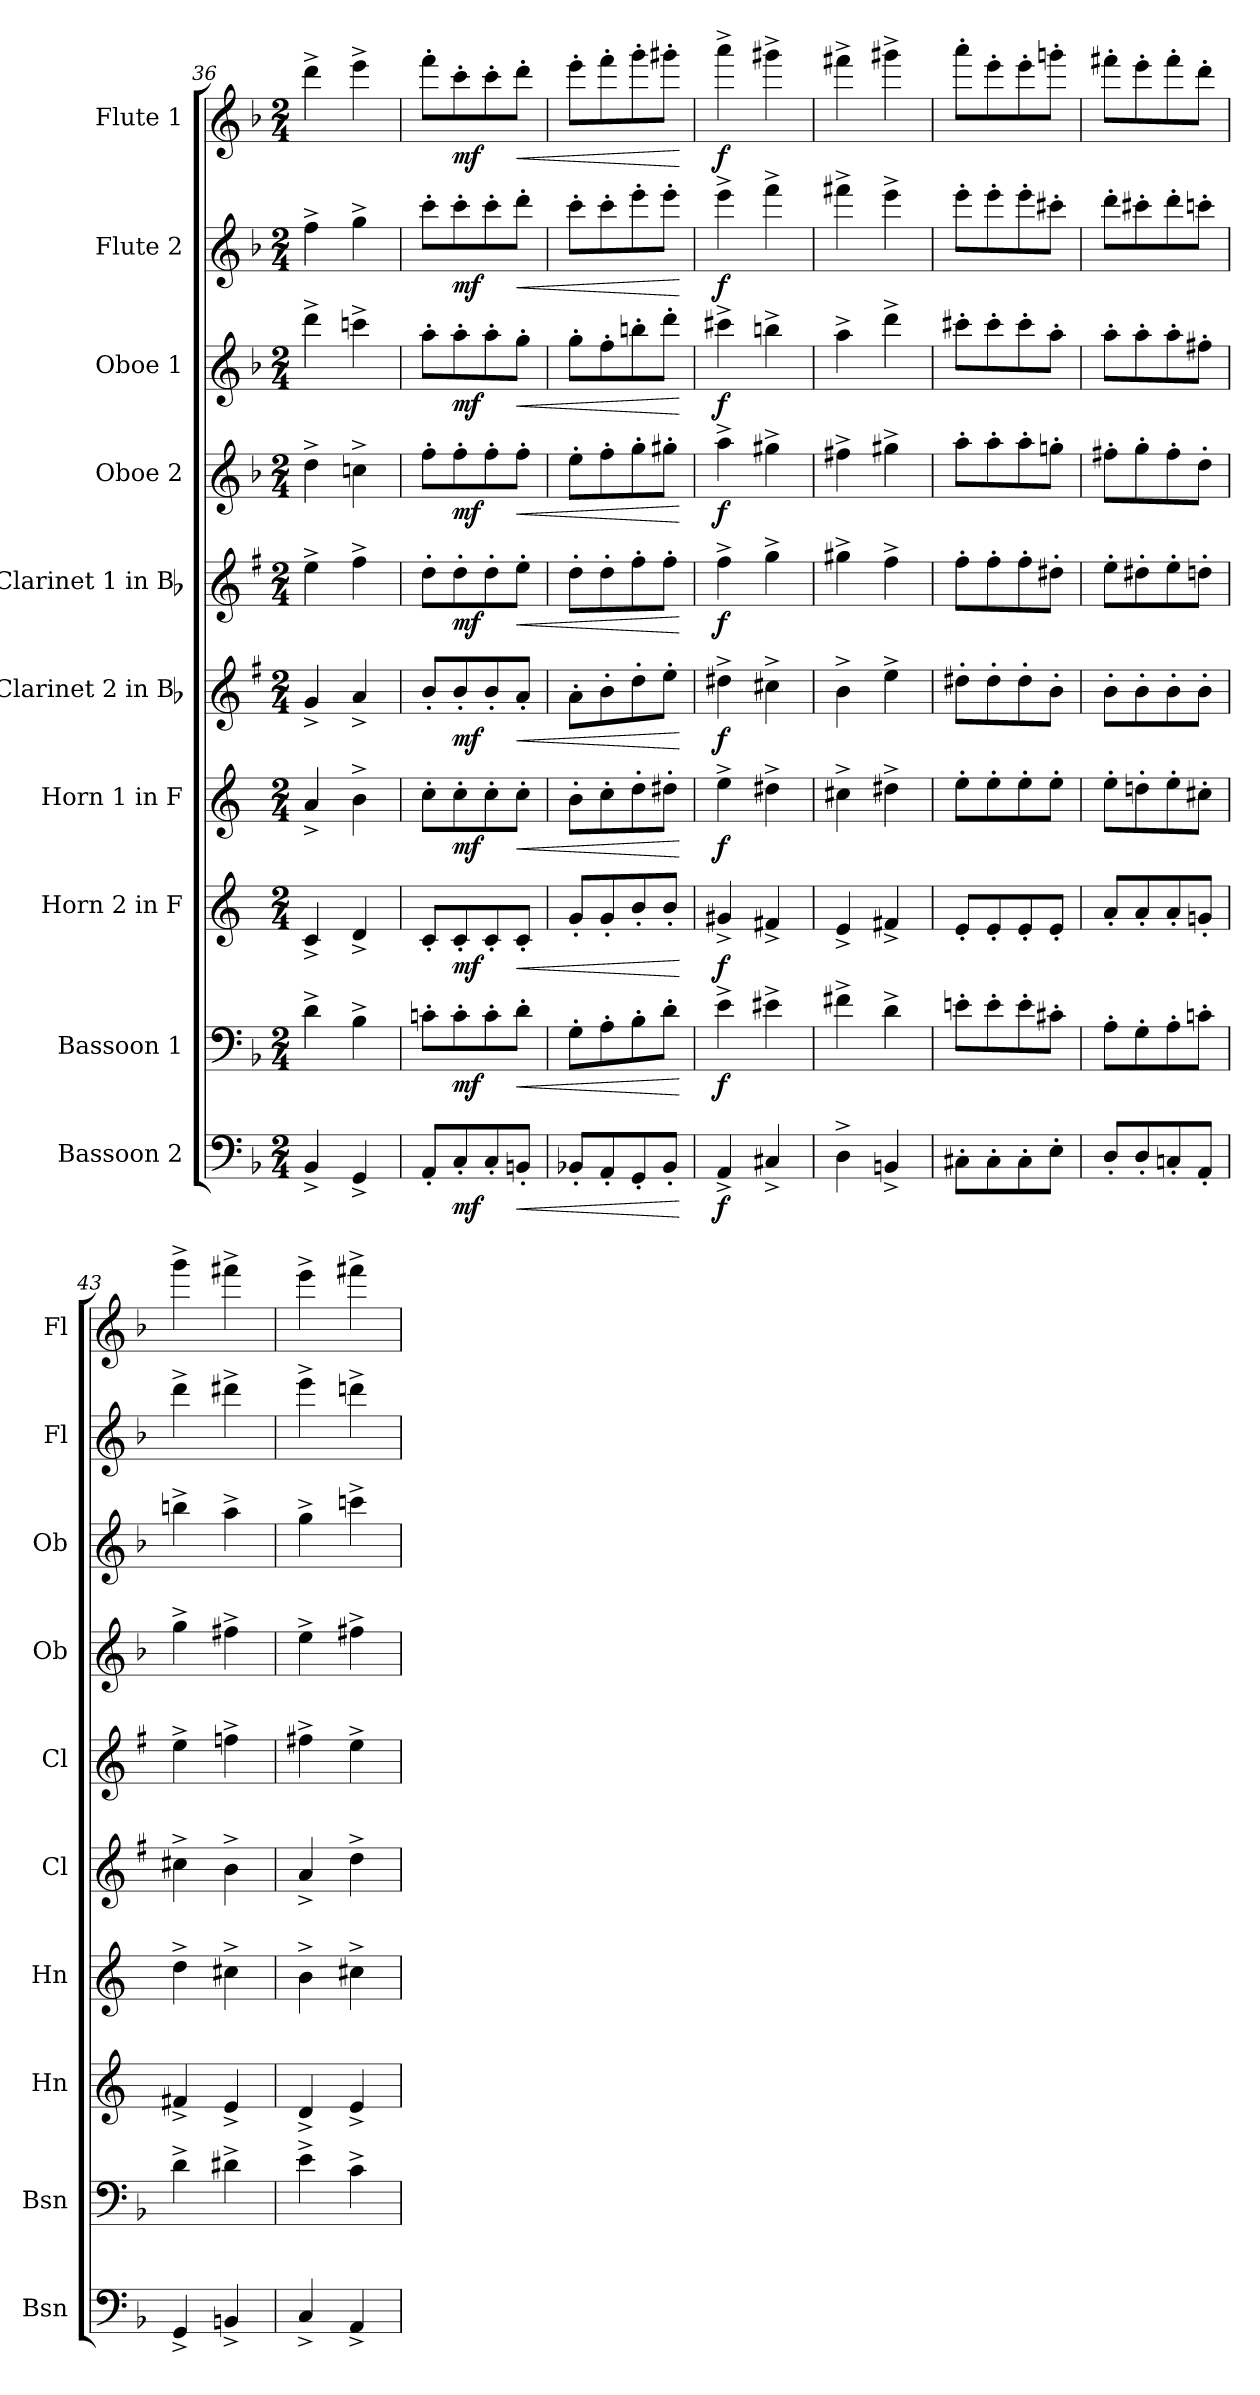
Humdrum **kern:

**kern	**dynam	**kern	**dynam	**kern	**dynam	**kern	**dynam	**kern	**dynam	**kern	**dynam	**kern	**dynam	**kern	**dynam	**kern	**dynam	**kern	**dynam
*part10	*part10	*part9	*part9	*part8	*part8	*part7	*part7	*part6	*part6	*part5	*part5	*part4	*part4	*part3	*part3	*part2	*part2	*part1	*part1
*staff10	*staff10	*staff9	*staff9	*staff8	*staff8	*staff7	*staff7	*staff6	*staff6	*staff5	*staff5	*staff4	*staff4	*staff3	*staff3	*staff2	*staff2	*staff1	*staff1
*I"Bassoon 2	*	*I"Bassoon 1	*	*I"Horn 2 in F	*	*I"Horn 1 in F	*	*I"Clarinet 2 in Bb	*	*I"Clarinet 1 in Bb	*	*I"Oboe 2	*	*I"Oboe 1	*	*I"Flute 2	*	*I"Flute 1	*
*I'Bsn	*	*I'Bsn	*	*I'Hn	*	*I'Hn	*	*I'Cl	*	*I'Cl	*	*I'Ob	*	*I'Ob	*	*I'Fl	*	*I'Fl	*
*clefF4	*	*clefF4	*	*clefG2	*	*clefG2	*	*clefG2	*	*clefG2	*	*clefG2	*	*clefG2	*	*clefG2	*	*clefG2	*
*	*	*	*	*ITrd4c7	*	*ITrd4c7	*	*ITrd1c2	*	*ITrd1c2	*	*	*	*	*	*	*	*	*
*k[b-]	*	*k[b-]	*	*k[b-]	*	*k[b-]	*	*k[b-]	*	*k[b-]	*	*k[b-]	*	*k[b-]	*	*k[b-]	*	*k[b-]	*
*M2/4	*	*M2/4	*	*M2/4	*	*M2/4	*	*M2/4	*	*M2/4	*	*M2/4	*	*M2/4	*	*M2/4	*	*M2/4	*
=36	=36	=36	=36	=36	=36	=36	=36	=36	=36	=36	=36	=36	=36	=36	=36	=36	=36	=36	=36
4BB-^/	.	4d^\	.	4F^/	.	4d^/	.	4f^/	.	4dd^\	.	4dd^\	.	4ddd^\	.	4ff^\	.	4ddd^\	.
4GG^/	.	4B-^\	.	4G^/	.	4e^\	.	4g^/	.	4ee^\	.	4ccn^\	.	4cccn^\	.	4gg^\	.	4eee^\	.
=37	=37	=37	=37	=37	=37	=37	=37	=37	=37	=37	=37	=37	=37	=37	=37	=37	=37	=37	=37
8AA'/L	.	8cn'\L	.	8F'/L	.	8f'\L	.	8a'/L	.	8cc'\L	.	8ff'\L	.	8aa'\L	.	8ccc'\L	.	8fff'\L	.
!	!LO:DY:b	!	!LO:DY:b	!	!LO:DY:b	!	!LO:DY:b	!	!LO:DY:b	!	!LO:DY:b	!	!LO:DY:b	!	!LO:DY:b	!	!LO:DY:b	!	!LO:DY:b
8C'/	mf	8c'\	mf	8F'/	mf	8f'\	mf	8a'/	mf	8cc'\	mf	8ff'\	mf	8aa'\	mf	8ccc'\	mf	8ccc'\	mf
8C'/	.	8c'\	.	8F'/	.	8f'\	.	8a'/	.	8cc'\	.	8ff'\	.	8aa'\	.	8ccc'\	.	8ccc'\	.
!	!LO:HP:b	!	!LO:HP:b	!	!LO:HP:b	!	!LO:HP:b	!	!LO:HP:b	!	!LO:HP:b	!	!LO:HP:b	!	!LO:HP:b	!	!LO:HP:b	!	!LO:HP:b
8BBn'/J	<	8d'\J	<	8F'/J	<	8f'\J	<	8g'/J	<	8dd'\J	<	8ff'\J	<	8gg'\J	<	8ddd'\J	<	8ddd'\J	<
=38	=38	=38	=38	=38	=38	=38	=38	=38	=38	=38	=38	=38	=38	=38	=38	=38	=38	=38	=38
8BB-X'/L	.	8G'\L	.	8c'/L	.	8e'\L	.	8g'\L	.	8cc'\L	.	8ee'\L	.	8gg'\L	.	8ccc'\L	.	8eee'\L	.
8AA'/	.	8A'\	.	8c'/	.	8f'\	.	8a'\	.	8cc'\	.	8ff'\	.	8ff'\	.	8ccc'\	.	8fff'\	.
8GG'/	.	8B-'\	.	8e'/	.	8g'\	.	8cc'\	.	8ee'\	.	8gg'\	.	8bbn'\	.	8eee'\	.	8ggg'\	.
8BB-'/J	.	8d'\J	.	8e'/J	.	8g#X'\J	.	8dd'\J	.	8ee'\J	.	8gg#X'\J	.	8ddd'\J	.	8eee'\J	.	8ggg#X'\J	.
.	[	.	[	.	[	.	[	.	[	.	[	.	[	.	[	.	[	.	[
!!LO:LB:g=z
=39	=39	=39	=39	=39	=39	=39	=39	=39	=39	=39	=39	=39	=39	=39	=39	=39	=39	=39	=39
!	!LO:DY:b	!	!LO:DY:b	!	!LO:DY:b	!	!LO:DY:b	!	!LO:DY:b	!	!LO:DY:b	!	!LO:DY:b	!	!LO:DY:b	!	!LO:DY:b	!	!LO:DY:b
4AA^/	f	4e^\	f	4c#X^/	f	4a^\	f	4cc#X^\	f	4ee^\	f	4aa^\	f	4ccc#X^\	f	4eee^\	f	4aaa^\	f
4C#X^/	.	4e#X^\	.	4Bn^/	.	4g#X^\	.	4bn^\	.	4ff^\	.	4gg#X^\	.	4bbn^\	.	4fff^\	.	4ggg#X^\	.
=40	=40	=40	=40	=40	=40	=40	=40	=40	=40	=40	=40	=40	=40	=40	=40	=40	=40	=40	=40
4D^\	.	4f#X^\	.	4A^/	.	4f#X^\	.	4a^\	.	4ff#X^\	.	4ff#X^\	.	4aa^\	.	4fff#X^\	.	4fff#X^\	.
4BBn^/	.	4d^\	.	4Bn^/	.	4g#X^\	.	4dd^\	.	4ee^\	.	4gg#X^\	.	4ddd^\	.	4eee^\	.	4ggg#X^\	.
=41	=41	=41	=41	=41	=41	=41	=41	=41	=41	=41	=41	=41	=41	=41	=41	=41	=41	=41	=41
8C#X'\L	.	8en'\L	.	8A'/L	.	8a'\L	.	8cc#X'\L	.	8ee'\L	.	8aa'\L	.	8ccc#X'\L	.	8eee'\L	.	8aaa'\L	.
8C#'\	.	8e'\	.	8A'/	.	8a'\	.	8cc#'\	.	8ee'\	.	8aa'\	.	8ccc#'\	.	8eee'\	.	8eee'\	.
8C#'\	.	8e'\	.	8A'/	.	8a'\	.	8cc#'\	.	8ee'\	.	8aa'\	.	8ccc#'\	.	8eee'\	.	8eee'\	.
8E'\J	.	8c#X'\J	.	8A'/J	.	8a'\J	.	8a'\J	.	8cc#X'\J	.	8ggn'\J	.	8aa'\J	.	8ccc#X'\J	.	8gggn'\J	.
=42	=42	=42	=42	=42	=42	=42	=42	=42	=42	=42	=42	=42	=42	=42	=42	=42	=42	=42	=42
8D'/L	.	8A'\L	.	8d'/L	.	8a'\L	.	8a'\L	.	8dd'\L	.	8ff#X'\L	.	8aa'\L	.	8ddd'\L	.	8fff#X'\L	.
8D'/	.	8G'\	.	8d'/	.	8gn'\	.	8a'\	.	8cc#X'\	.	8gg'\	.	8aa'\	.	8ccc#X'\	.	8eee'\	.
8Cn'/	.	8A'\	.	8d'/	.	8a'\	.	8a'\	.	8dd'\	.	8ff#'\	.	8aa'\	.	8ddd'\	.	8fff#'\	.
8AA'/J	.	8cn'\J	.	8cn'/J	.	8f#X'\J	.	8a'\J	.	8ccn'\J	.	8dd'\J	.	8ff#X'\J	.	8cccn'\J	.	8ddd'\J	.
=43	=43	=43	=43	=43	=43	=43	=43	=43	=43	=43	=43	=43	=43	=43	=43	=43	=43	=43	=43
4GG^/	.	4d^\	.	4Bn^/	.	4g^\	.	4bn^\	.	4dd^\	.	4gg^\	.	4bbn^\	.	4ddd^\	.	4ggg^\	.
4BBn^/	.	4d#X^\	.	4A^/	.	4f#X^\	.	4a^\	.	4ee-X^\	.	4ff#X^\	.	4aa^\	.	4ddd#X^\	.	4fff#X^\	.
=44	=44	=44	=44	=44	=44	=44	=44	=44	=44	=44	=44	=44	=44	=44	=44	=44	=44	=44	=44
4C^/	.	4e^\	.	4G^/	.	4e^\	.	4g^/	.	4een^\	.	4ee^\	.	4gg^\	.	4eee^\	.	4eee^\	.
4AA^/	.	4c^\	.	4A^/	.	4f#X^\	.	4cc^\	.	4dd^\	.	4ff#X^\	.	4cccn^\	.	4dddn^\	.	4fff#X^\	.
=	=	=	=	=	=	=	=	=	=	=	=	=	=	=	=	=	=	=	=
*-	*-	*-	*-	*-	*-	*-	*-	*-	*-	*-	*-	*-	*-	*-	*-	*-	*-	*-	*-
